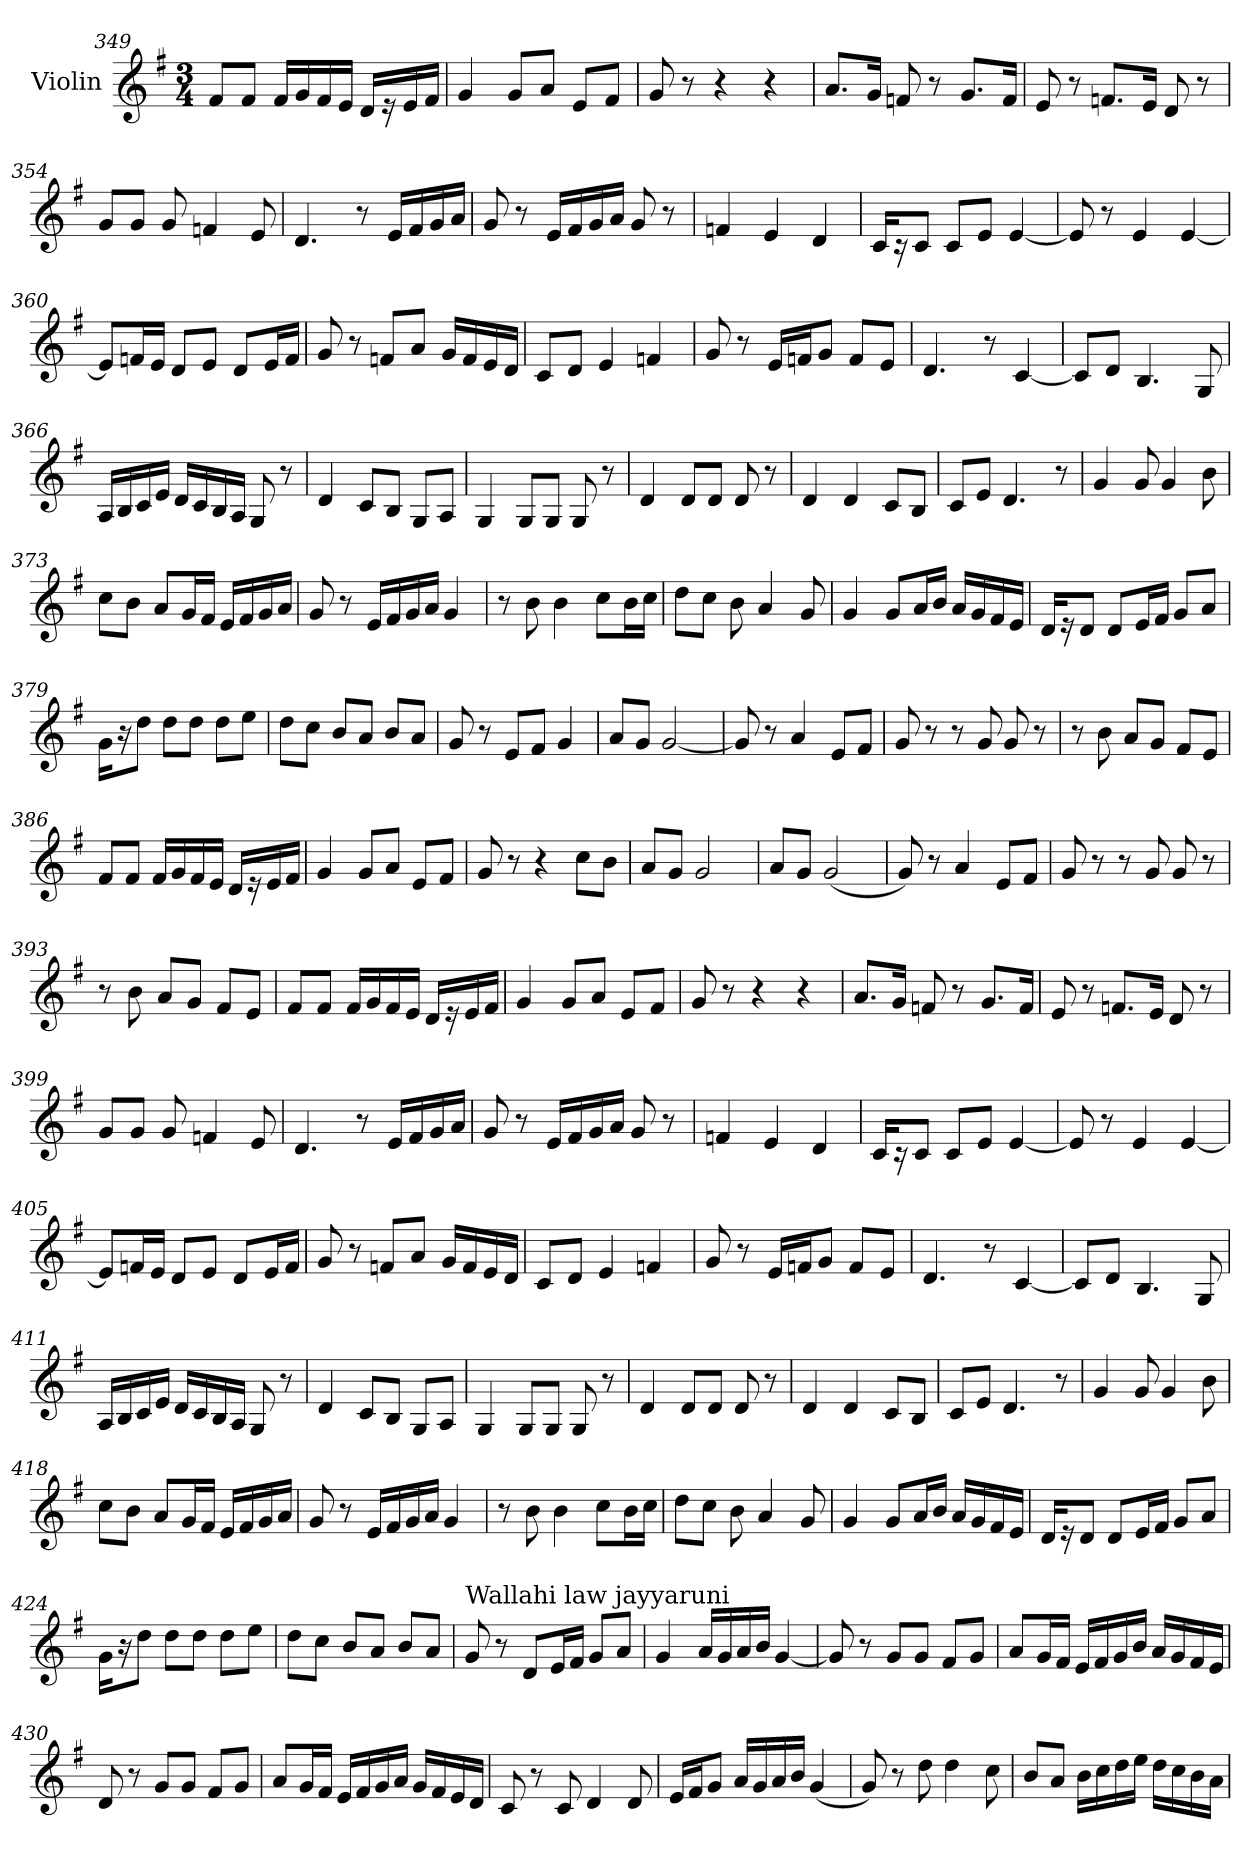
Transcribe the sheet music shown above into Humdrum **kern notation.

**kern
*part1
*staff1
*I"Violin
!!LO:PB:g=z
*clefG2
*k[f#]
*G:
*M3/4
=349
8f#/L
8f#/J
16f#/LL
16g/
16f#/
16e/JJ
16d/LL
16r
16e/
16f#/JJ
=350
4g/
8g/L
8a/J
8e/L
8f#/J
=351
8g/
8r
4r
4r
=352
8.a/L
16g/Jk
8fn/
8r
8.g/L
16f/Jk
=353
8e/
8r
8.fn/L
16e/Jk
8d/
8r
!!LO:LB:g=z
=354
8g/L
8g/J
8g/
4fn/
8e/
=355
4.d/
8r
16e/LL
16f#/
16g/
16a/JJ
=356
8g/
8r
16e/LL
16f#/
16g/
16a/JJ
8g/
8r
=357
4fn/
4e/
4d/
=358
16c/KL
16r
8c/J
8c/L
8e/J
[4e/
!!LO:LB:g=z
=359
8e/]
8r
4e/
[4e/
=360
8e/L]
16fn/L
16e/JJ
8d/L
8e/J
8d/L
16e/L
16f/JJ
=361
8g/
8r
8fn/L
8a/J
16g/LL
16f/
16e/
16d/JJ
=362
8c/L
8d/J
4e/
4fn/
=363
8g/
8r
16e/LL
16fn/J
8g/J
8f/L
8e/J
!!LO:LB:g=z
=364
4.d/
8r
[4c/
=365
8c/L]
8d/J
4.B/
8G/
=366
16A/LL
16B/
16c/
16e/JJ
16d/LL
16c/
16B/
16A/JJ
8G/
8r
=367
4d/
8c/L
8B/J
8G/L
8A/J
=368
4G/
8G/L
8G/J
8G/
8r
!!LO:LB:g=z
=369
4d/
8d/L
8d/J
8d/
8r
=370
4d/
4d/
8c/L
8B/J
=371
8c/L
8e/J
4.d/
8r
=372
4g/
8g/
4g/
8b\
=373
8cc\L
8b\J
8a/L
16g/L
16f#/JJ
16e/LL
16f#/
16g/
16a/JJ
=374
8g/
8r
16e/LL
16f#/
16g/
16a/JJ
4g/
!!LO:LB:g=z
=375
8r
8b\
4b\
8cc\L
16b\L
16cc\JJ
=376
8dd\L
8cc\J
8b\
4a/
8g/
=377
4g/
8g/L
16a/L
16b/JJ
16a/LL
16g/
16f#/
16e/JJ
=378
16d/KL
16r
8d/J
8d/L
16e/L
16f#/JJ
8g/L
8a/J
=379
16g\KL
16r
8dd\J
8dd\L
8dd\J
8dd\L
8ee\J
!!LO:LB:g=z
=380
8dd\L
8cc\J
8b/L
8a/J
8b/L
8a/J
=381
8g/
8r
8e/L
8f#/J
4g/
=382
8a/L
8g/J
[2g/
=383
8g/]
8r
4a/
8e/L
8f#/J
=384
8g/
8r
8r
8g/
8g/
8r
=385
8r
8b\
8a/L
8g/J
8f#/L
8e/J
!!LO:LB:g=z
=386
8f#/L
8f#/J
16f#/LL
16g/
16f#/
16e/JJ
16d/LL
16r
16e/
16f#/JJ
=387
4g/
8g/L
8a/J
8e/L
8f#/J
=388
8g/
8r
4r
8cc\L
8b\J
=389
8a/L
8g/J
2g/
=390
8a/L
8g/J
(<2g/
=391
8g/)
8r
4a/
8e/L
8f#/J
!!LO:PB:g=z
=392
8g/
8r
8r
8g/
8g/
8r
=393
8r
8b\
8a/L
8g/J
8f#/L
8e/J
=394
8f#/L
8f#/J
16f#/LL
16g/
16f#/
16e/JJ
16d/LL
16r
16e/
16f#/JJ
=395
4g/
8g/L
8a/J
8e/L
8f#/J
=396
8g/
8r
4r
4r
!!LO:LB:g=z
=397
8.a/L
16g/Jk
8fn/
8r
8.g/L
16f/Jk
=398
8e/
8r
8.fn/L
16e/Jk
8d/
8r
=399
8g/L
8g/J
8g/
4fn/
8e/
=400
4.d/
8r
16e/LL
16f#/
16g/
16a/JJ
=401
8g/
8r
16e/LL
16f#/
16g/
16a/JJ
8g/
8r
!!LO:LB:g=z
=402
4fn/
4e/
4d/
=403
16c/KL
16r
8c/J
8c/L
8e/J
[4e/
=404
8e/]
8r
4e/
[4e/
=405
8e/L]
16fn/L
16e/JJ
8d/L
8e/J
8d/L
16e/L
16f/JJ
=406
8g/
8r
8fn/L
8a/J
16g/LL
16f/
16e/
16d/JJ
!!LO:LB:g=z
=407
8c/L
8d/J
4e/
4fn/
=408
8g/
8r
16e/LL
16fn/J
8g/J
8f/L
8e/J
=409
4.d/
8r
[4c/
=410
8c/L]
8d/J
4.B/
8G/
=411
16A/LL
16B/
16c/
16e/JJ
16d/LL
16c/
16B/
16A/JJ
8G/
8r
!!LO:LB:g=z
=412
4d/
8c/L
8B/J
8G/L
8A/J
=413
4G/
8G/L
8G/J
8G/
8r
=414
4d/
8d/L
8d/J
8d/
8r
=415
4d/
4d/
8c/L
8B/J
=416
8c/L
8e/J
4.d/
8r
=417
4g/
8g/
4g/
8b\
!!LO:LB:g=z
=418
8cc\L
8b\J
8a/L
16g/L
16f#/JJ
16e/LL
16f#/
16g/
16a/JJ
=419
8g/
8r
16e/LL
16f#/
16g/
16a/JJ
4g/
=420
8r
8b\
4b\
8cc\L
16b\L
16cc\JJ
=421
8dd\L
8cc\J
8b\
4a/
8g/
=422
4g/
8g/L
16a/L
16b/JJ
16a/LL
16g/
16f#/
16e/JJ
!!LO:LB:g=z
=423
16d/KL
16r
8d/J
8d/L
16e/L
16f#/JJ
8g/L
8a/J
=424
16g\KL
16r
8dd\J
8dd\L
8dd\J
8dd\L
8ee\J
=425
8dd\L
8cc\J
8b/L
8a/J
8b/L
8a/J
=426
!LO:TX:a:t=Wallahi law jayyaruni
8g/
8r
8d/L
16e/L
16f#/JJ
8g/L
8a/J
=427
4g/
16a/LL
16g/
16a/
16b/JJ
[4g/
!!LO:LB:g=z
=428
8g/]
8r
8g/L
8g/J
8f#/L
8g/J
=429
8a/L
16g/L
16f#/JJ
16e/LL
16f#/
16g/
16b/JJ
16a/LL
16g/
16f#/
16e/JJ
=430
8d/
8r
8g/L
8g/J
8f#/L
8g/J
=431
8a/L
16g/L
16f#/JJ
16e/LL
16f#/
16g/
16a/JJ
16g/LL
16f#/
16e/
16d/JJ
=432
8c/
8r
8c/
4d/
8d/
!!LO:PB:g=z
=433
16e/LL
16f#/J
8g/J
16a/LL
16g/
16a/
16b/JJ
(<4g/
=434
8g/)
8r
8dd\
4dd\
8cc\
=435
8b/L
8a/J
16b\LL
16cc\
16dd\
16ee\JJ
16dd\LL
16cc\
16b\
16a\JJ
=
*-
